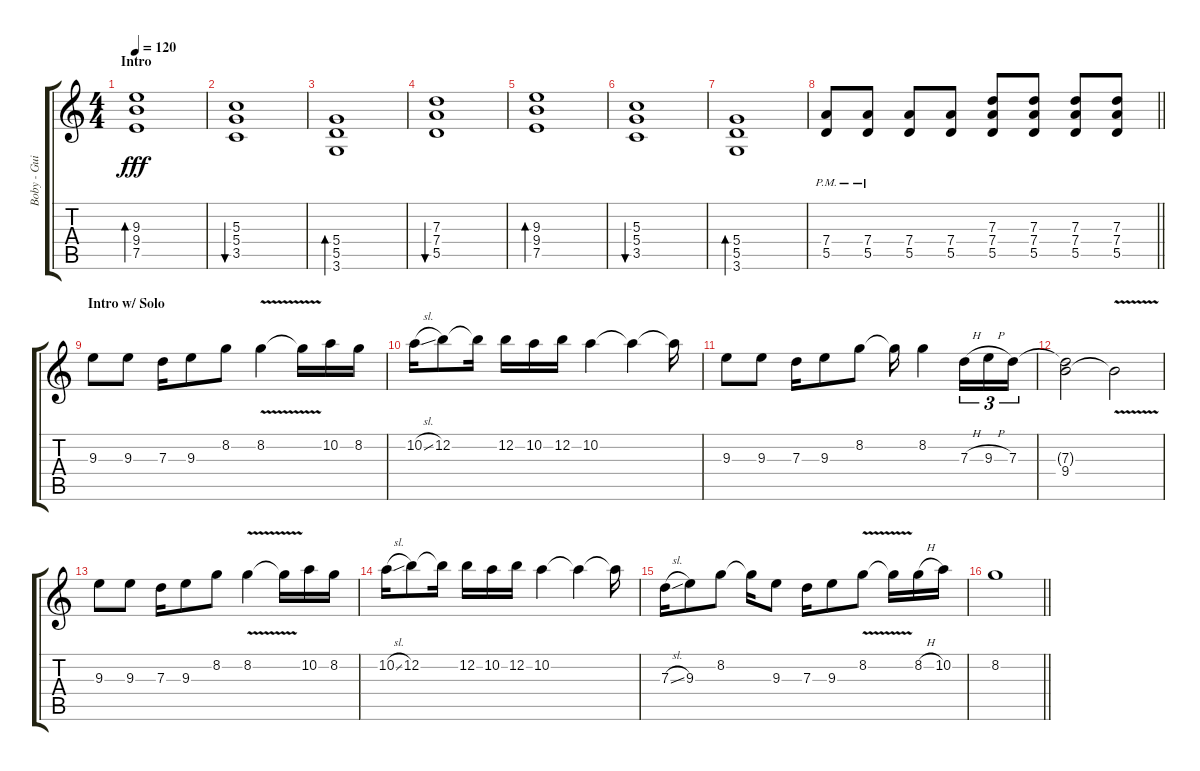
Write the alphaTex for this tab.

\track ("Boby - Guitar" "Boby - Gui") {instrument overdrivenguitar}
\staff {score tabs}
\tuning (E4 B3 G3 D3 A2 E2) {hide}
\ts (4 4)
\section ("" "Intro")
\tempo 120
\clef g2
\ks c
(9.3 9.4 7.5).1{bd 240 dy fff instrument overdrivenguitar} |
(5.3 5.4 3.5).1{bu 240} |
(5.4 5.5 3.6).1{bd 240} |
(7.3 7.4 5.5).1{bu 240} |
(9.3 9.4 7.5).1{bd 240} |
(5.3 5.4 3.5).1{bu 240} |
(5.4 5.5 3.6).1{bd 240} |
\barLineRight lightlight
(7.4{pm} 5.5{pm}).8 (7.4{pm} 5.5{pm}).8 (7.4 5.5).8 (7.4 5.5).8 (7.3 7.4 5.5).8 (7.3 7.4 5.5).8 (7.3 7.4 5.5).8 (7.3 7.4 5.5).8 |
\section ("" "Intro w/ Solo")
9.3.8 9.3.8 7.3.16 9.3.8 8.2.8 8.2{v}.4 8.2{t}.16 10.2.16 8.2.16 |
10.2{sl}.16 12.2.8 12.2{t}.16 12.2.16 10.2.16 12.2.16 10.2.4 10.2{t}.4 10.2{t}.16 |
9.3.8 9.3.8 7.3.16 9.3.8 8.2.8 8.2{t}.16 8.2.4 7.3{h}.16{tu (3 2)} 9.3{h}.16{tu (3 2)} 7.3.16{tu (3 2)} |
(7.3{t} 9.4).2 9.4{v t}.2 |
9.3.8 9.3.8 7.3.16 9.3.8 8.2.8 8.2{v}.4 8.2{t}.16 10.2.16 8.2.16 |
10.2{sl}.16 12.2.8 12.2{t}.16 12.2.16 10.2.16 12.2.16 10.2.4 10.2{t}.4 10.2{t}.16 |
7.3{sl}.16 9.3.8 8.2.8 8.2{t}.16 9.3.8 7.3.16 9.3.8 8.2{v}.8 8.2{t}.16 8.2{h}.16 10.2.16 |
\barLineRight lightlight
8.2.1
